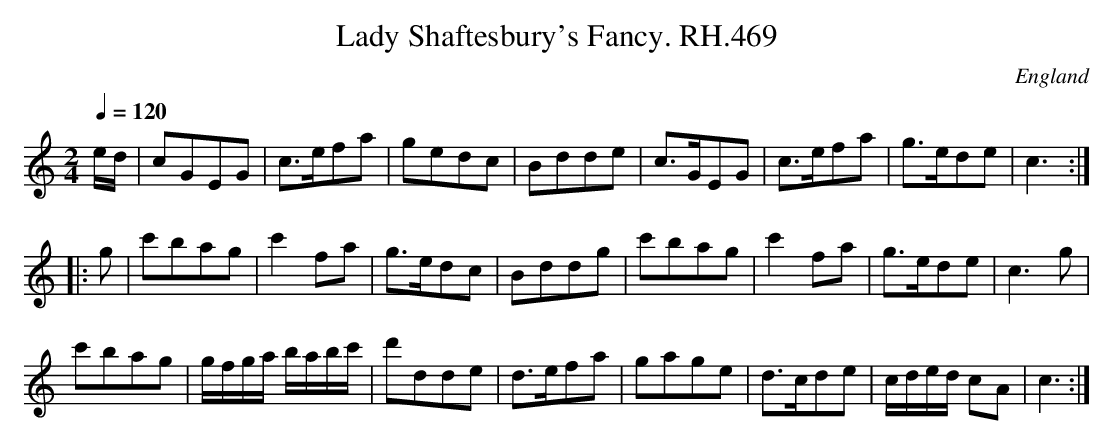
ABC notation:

X:1
T:Lady Shaftesbury's Fancy. RH.469
L:1/8
M:2/4
O:England
Q:1/4=120
K:C
e/d/|cGEG|c>efa|gedc|Bdde|\
c>GEG|c>efa|g>ede|c3:|!
|:g|c'bag|c'2fa|g>edc|Bddg|\
c'bag|c'2fa|g>ede|c3g|!
c'bag|g/f/g/a/ b/a/b/c'/|d'dde|d>efa|\
gage|d>cde|c/d/e/d/ cA|c3:|
